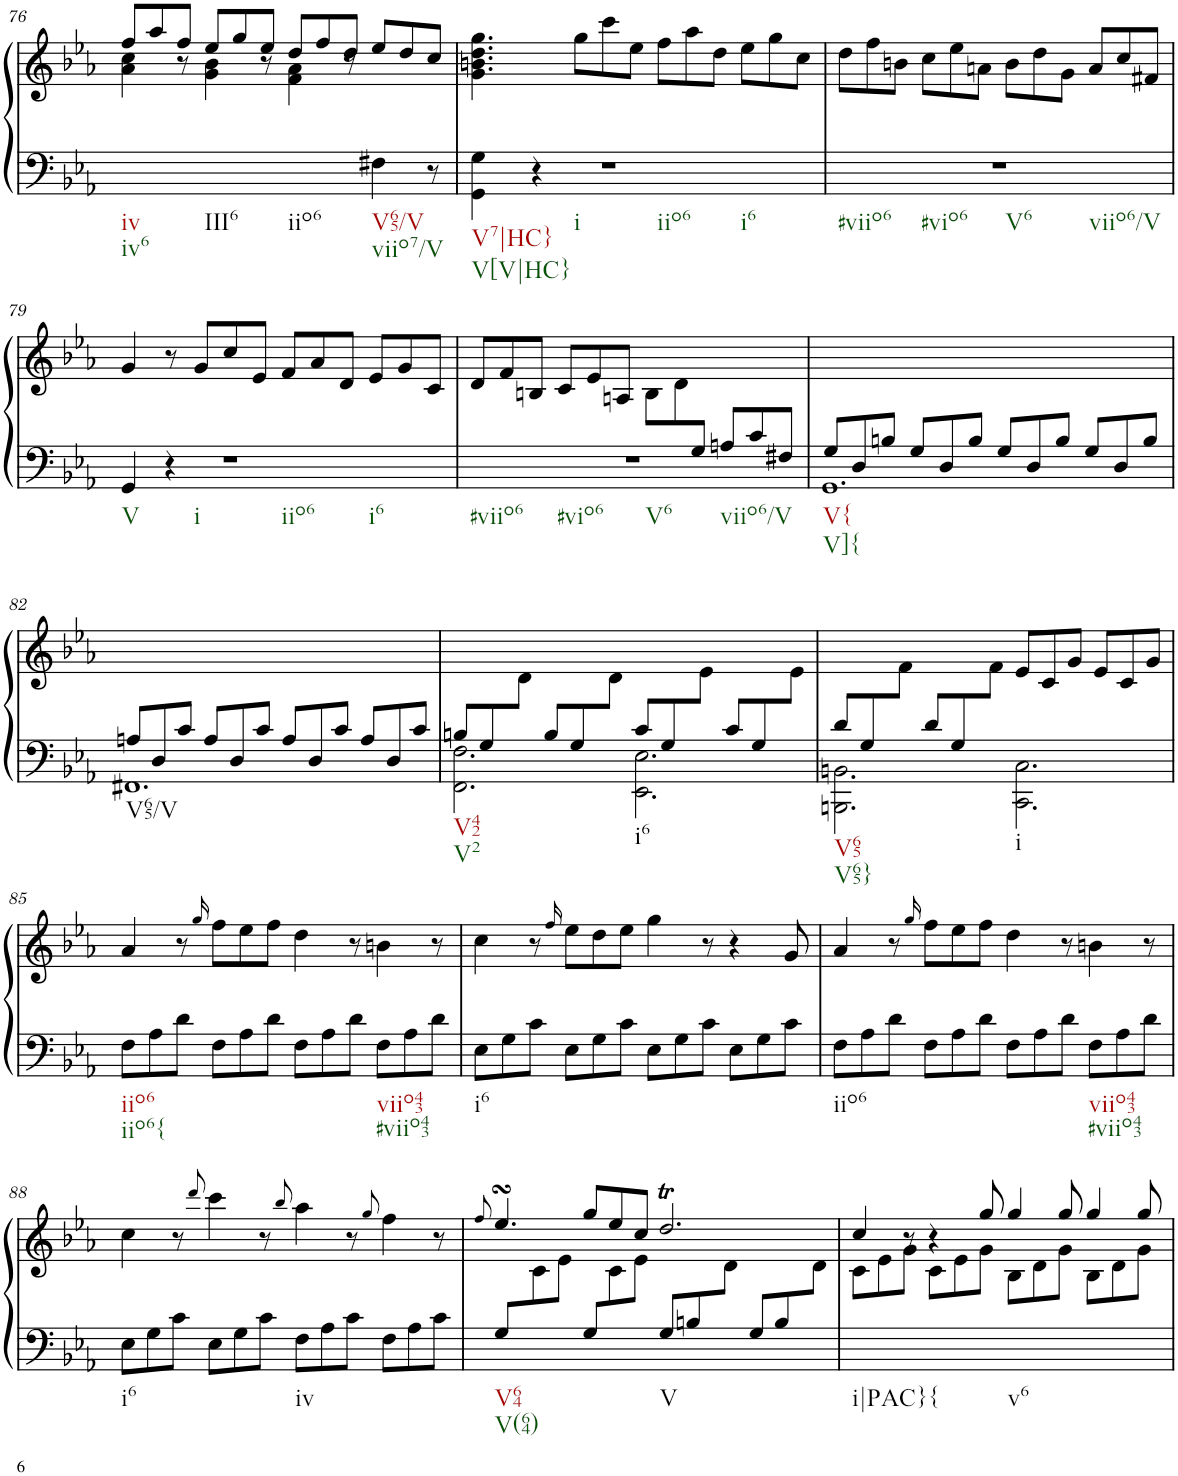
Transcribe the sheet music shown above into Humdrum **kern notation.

**kern	**kern
*part1	*part1
*staff2	*staff1
*I"Piano	*
*I'Pno.	*
!!LO:PB:g=z
*clefF4	*clefG2
*k[b-e-a-]	*k[b-e-a-]
*M12/8	*M12/8
=76	=76
*	*^
!LO:TX:b:t=iv	!	!
!LO:TX:b:t=iv6	!	!
4ryy	8ff/L	4a-\ 4cc\
.	8aa-/	.
8r	8ff/J	8ryy
!LO:TX:b:t=III6	!	!
4ryy	8ee-/L	4g\ 4b-\
.	8gg/	.
8r	8ee-/J	8ryy
!LO:TX:b:t=iio6	!	!
4ryy	8dd/L	4f\ 4a-\
.	8ff/	.
8r	8dd/J	2ryy
!LO:TX:b:t=V65/V	!	!
!LO:TX:b:t=viio7/V	!	!
4F#X\	8ee-/L	.
.	8dd/	.
8r	8cc/J	.
*	*v	*v
=77	=77
!LO:TX:b:t=V7|HC}	!
!LO:TX:b:t=V[V|HC}	!
4GG\ 4G\	4.g\ 4.bn\ 4.dd\ 4.gg\
!LO:TX:b:t=i	!
4r	.
.	8gg\L
!LO:TX:b:t=iio6	!
!LO:TX:b:t=i6	!
1r	8ccc\
.	8ee-\J
.	8ff\L
.	8aa-\
.	8dd\J
.	8ee-\L
.	8gg\
.	8cc\J
=78	=78
!LO:TX:b:t=#viio6	!
!LO:TX:b:t=#vio6	!
!LO:TX:b:t=V6	!
!LO:TX:b:t=viio6/V	!
1.r	8dd\L
.	8ff\
.	8bn\J
.	8cc\L
.	8ee-\
.	8an\J
.	8b\L
.	8dd\
.	8g\J
.	8a/L
.	8cc/
.	8f#X/J
!!LO:LB:g=z
=79	=79
!LO:TX:b:t=V	!
4GG/	4g/
!LO:TX:b:t=i	!
4r	8r
.	8g/L
!LO:TX:b:t=iio6	!
!LO:TX:b:t=i6	!
1r	8cc/
.	8e-/J
.	8f/L
.	8a-/
.	8d/J
.	8e-/L
.	8g/
.	8c/J
=80	=80
*^	*
!LO:TX:b:t=#viio6	!	!
!LO:TX:b:t=#vio6	!	!
!LO:TX:b:t=V6	!	!
!LO:TX:b:t=viio6/V	!	!
1ryy	1.r	8d/L
.	.	8f/
.	.	8Bn/J
.	.	8c/L
.	.	8e-/
.	.	8An/J
.	.	8B\L
.	.	8d\
8G/J	.	2ryy
8An/L	.	.
8c/	.	.
8F#X/J	.	.
=81	=81	=81
!LO:TX:b:t=V{	!	!
!LO:TX:b:t=V]{	!	!
8G/L	1.GG	1.ryy
8D/	.	.
8Bn/J	.	.
8G/L	.	.
8D/	.	.
8B/J	.	.
8G/L	.	.
8D/	.	.
8B/J	.	.
8G/L	.	.
8D/	.	.
8B/J	.	.
!!LO:LB:g=z
=82	=82	=82
!LO:TX:b:t=V65/V	!	!
8An/L	1.FF#X	1.ryy
8D/	.	.
8c/J	.	.
8A/L	.	.
8D/	.	.
8c/J	.	.
8A/L	.	.
8D/	.	.
8c/J	.	.
8A/L	.	.
8D/	.	.
8c/J	.	.
=83	=83	=83
!LO:TX:b:t=V42	!	!
!LO:TX:b:t=V2	!	!
8Bn/L	2.FF\ 2.F\	4ryy
8G/	.	.
8ryy	.	8d\J
8B/L	.	4ryy
8G/	.	.
8ryy	.	8d\J
!LO:TX:b:t=i6	!	!
8c/L	2.EE-\ 2.E-\	4ryy
8G/	.	.
8ryy	.	8e-\J
8c/L	.	4ryy
8G/	.	.
8ryy	.	8e-\J
=84	=84	=84
!LO:TX:b:t=V65	!	!
!LO:TX:b:t=V65}	!	!
8d/L	2.BBBn\ 2.BBn\	4ryy
8G/	.	.
8ryy	.	8f\J
8d/L	.	4ryy
8G/	.	.
2..ryy	.	8f\J
!	!LO:TX:b:t=i	!
.	2.CC\ 2.C\	8e-/L
.	.	8c/
.	.	8g/J
.	.	8e-/L
.	.	8c/
.	.	8g/J
*v	*v	*
!!LO:LB:g=z
=85	=85
!LO:TX:b:t=iio6	!
!LO:TX:b:t=iio6{	!
8F\L	4a-/
8A-\	.
8d\J	8r
.	16qgg/
8F\L	8ff\L
8A-\	8ee-\
8d\J	8ff\J
8F\L	4dd\
8A-\	.
8d\J	8r
!LO:TX:b:t=viio43	!
!LO:TX:b:t=#viio43	!
8F\L	4bn\
8A-\	.
8d\J	8r
=86	=86
!LO:TX:b:t=i6	!
8E-\L	4cc\
8G\	.
8c\J	8r
.	16qff/
8E-\L	8ee-\L
8G\	8dd\
8c\J	8ee-\J
8E-\L	4gg\
8G\	.
8c\J	8r
8E-\L	4r
8G\	.
8c\J	8g/
=87	=87
!LO:TX:b:t=iio6	!
8F\L	4a-/
8A-\	.
8d\J	8r
.	16qgg/
8F\L	8ff\L
8A-\	8ee-\
8d\J	8ff\J
8F\L	4dd\
8A-\	.
8d\J	8r
!LO:TX:b:t=viio43	!
!LO:TX:b:t=#viio43	!
8F\L	4bn\
8A-\	.
8d\J	8r
!!LO:LB:g=z
=88	=88
!LO:TX:b:t=i6	!
8E-\L	4cc\
8G\	.
8c\J	8r
.	8qddd/
8E-\L	4ccc\
8G\	.
8c\J	8r
.	8qbb-/
!LO:TX:b:t=iv	!
8F\L	4aa-\
8A-\	.
8c\J	8r
.	8qgg/
8F\L	4ff\
8A-\	.
8c\J	8r
=89	=89
.	8qff/
*	*^
!LO:TX:b:t=V64	!	!
!LO:TX:b:t=V(64)	!	!
8G/L	4.ee-sSSs/	8ryy
4ryy	.	8c\
.	.	8e-\J
8G/L	8gg/L	8ryy
4ryy	8ee-/	8c\
.	8cc/J	8e-\J
!LO:TX:b:t=V	!	!
8G/L	2.ddt/	4ryy
8Bn/	.	.
8ryy	.	8d\J
8G/L	.	4ryy
8B/	.	.
8ryy	.	8d\J
=90	=90	=90
!LO:TX:b:t=i|PAC}{	!	!
2.ryy	4cc/	8c\L
.	.	8e-\
.	8r	8g\J
.	4r	8c\L
.	.	8e-\
.	8gg/	8g\J
!LO:TX:b:t=v6	!	!
2.ryy	4gg/	8B-\L
.	.	8d\
.	8gg/	8g\J
.	4gg/	8B-\L
.	.	8d\
.	8gg/	8g\J
*	*v	*v
=	=
*-	*-
